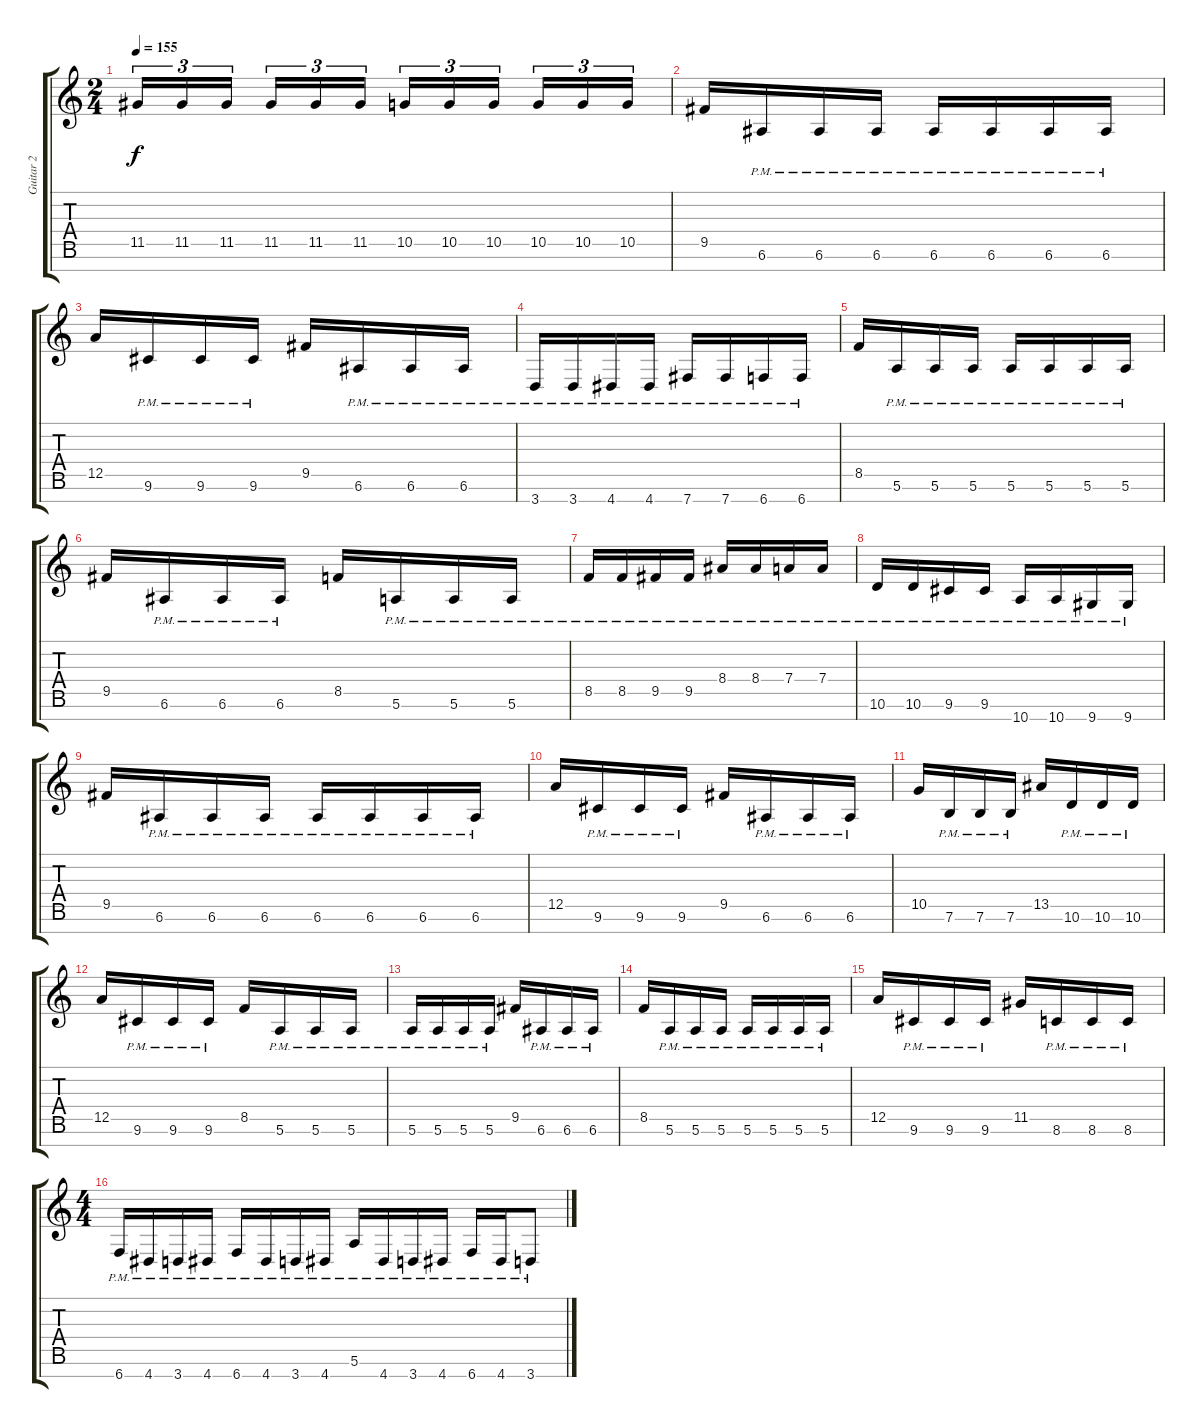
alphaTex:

\track ("Guitar 2" "Guitar 2") {instrument distortionguitar}
\staff {score tabs}
\tuning (E4 B3 G3 D3 A2 E2 B1) {hide}
\ts (2 4)
\tempo 155
\clef g2
\ks c
11.5.16{tu (3 2) dy f} 11.5.16{tu (3 2)} 11.5.16{tu (3 2) beam splitsecondary} 11.5.16{tu (3 2)} 11.5.16{tu (3 2)} 11.5.16{tu (3 2)} 10.5.16{tu (3 2)} 10.5.16{tu (3 2)} 10.5.16{tu (3 2) beam splitsecondary} 10.5.16{tu (3 2)} 10.5.16{tu (3 2)} 10.5.16{tu (3 2)} |
9.5.16 6.6{pm}.16 6.6{pm}.16 6.6{pm}.16 6.6{pm}.16 6.6{pm}.16 6.6{pm}.16 6.6{pm}.16 |
12.5.16 9.6{pm}.16 9.6{pm}.16 9.6{pm}.16 9.5.16 6.6{pm}.16 6.6{pm}.16 6.6{pm}.16 |
3.7{pm}.16 3.7{pm}.16 4.7{pm}.16 4.7{pm}.16 7.7{pm}.16 7.7{pm}.16 6.7{pm}.16 6.7{pm}.16 |
8.5.16 5.6{pm}.16 5.6{pm}.16 5.6{pm}.16 5.6{pm}.16 5.6{pm}.16 5.6{pm}.16 5.6{pm}.16 |
9.5.16 6.6{pm}.16 6.6{pm}.16 6.6{pm}.16 8.5.16 5.6{pm}.16 5.6{pm}.16 5.6{pm}.16 |
8.5{pm}.16 8.5{pm}.16 9.5{pm}.16 9.5{pm}.16 8.4{pm}.16 8.4{pm}.16 7.4{pm}.16 7.4{pm}.16 |
10.6{pm}.16 10.6{pm}.16 9.6{pm}.16 9.6{pm}.16 10.7{pm}.16 10.7{pm}.16 9.7{pm}.16 9.7{pm}.16 |
9.5.16 6.6{pm}.16 6.6{pm}.16 6.6{pm}.16 6.6{pm}.16 6.6{pm}.16 6.6{pm}.16 6.6{pm}.16 |
12.5.16 9.6{pm}.16 9.6{pm}.16 9.6{pm}.16 9.5.16 6.6{pm}.16 6.6{pm}.16 6.6{pm}.16 |
10.5.16 7.6{pm}.16 7.6{pm}.16 7.6{pm}.16 13.5.16 10.6{pm}.16 10.6{pm}.16 10.6{pm}.16 |
12.5.16 9.6{pm}.16 9.6{pm}.16 9.6{pm}.16 8.5.16 5.6{pm}.16 5.6{pm}.16 5.6{pm}.16 |
5.6{pm}.16 5.6{pm}.16 5.6{pm}.16 5.6{pm}.16 9.5.16 6.6{pm}.16 6.6{pm}.16 6.6{pm}.16 |
8.5.16 5.6{pm}.16 5.6{pm}.16 5.6{pm}.16 5.6{pm}.16 5.6{pm}.16 5.6{pm}.16 5.6{pm}.16 |
12.5.16 9.6{pm}.16 9.6{pm}.16 9.6{pm}.16 11.5.16 8.6{pm}.16 8.6{pm}.16 8.6{pm}.16 |
\ts (4 4)
6.7{pm}.16 4.7{pm}.16 3.7{pm}.16 4.7{pm}.16 6.7{pm}.16 4.7{pm}.16 3.7{pm}.16 4.7{pm}.16 5.6{pm}.16 4.7{pm}.16 3.7{pm}.16 4.7{pm}.16 6.7{pm}.16 4.7{pm}.16 3.7{pm}.8
